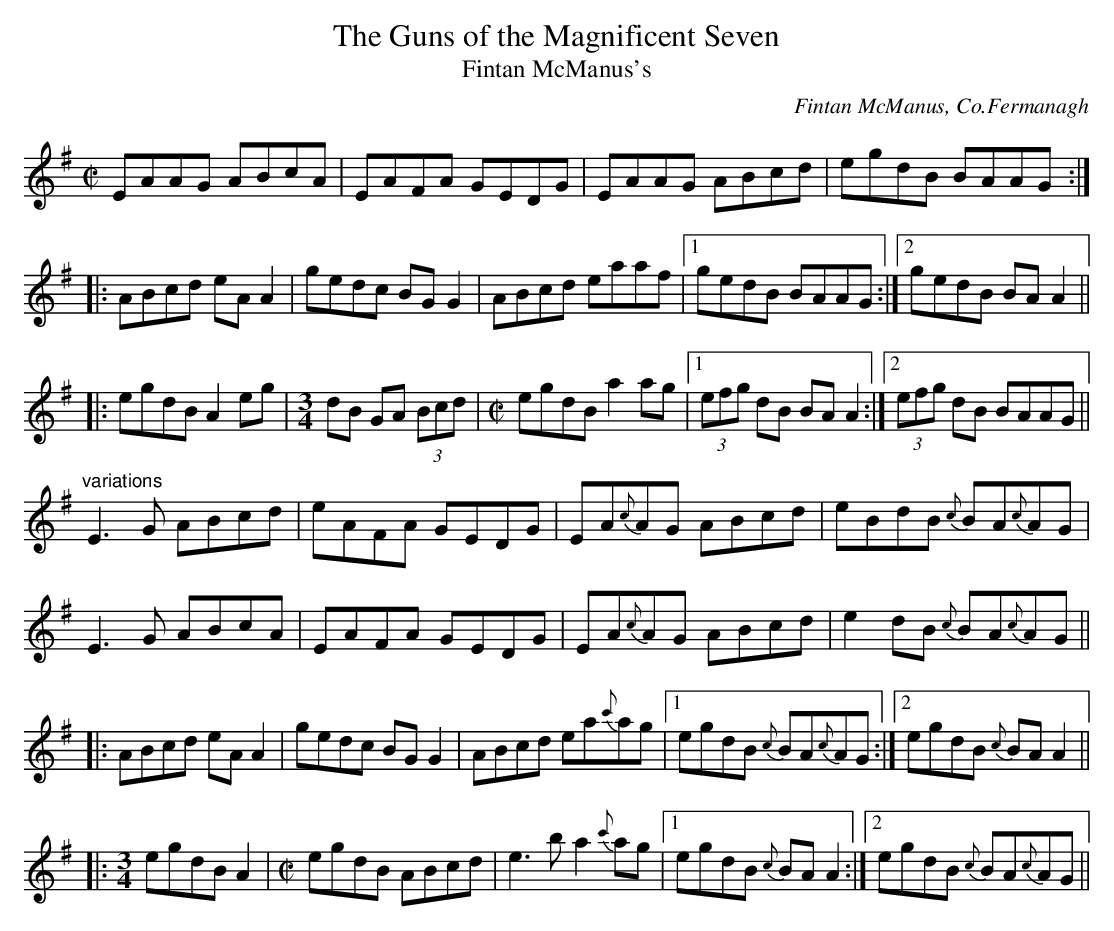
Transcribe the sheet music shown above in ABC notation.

X:1
T:Guns of the Magnificent Seven, The
T:Fintan McManus's
C:Fintan McManus, Co.Fermanagh
M:C|
K:Ador
EAAG ABcA|EAFA GEDG|EAAG ABcd|egdB BAAG:|
|:ABcd eAA2|gedc BGG2|ABcd eaaf|1 gedB BAAG:|2 gedB BAA2||
|:egdB A2eg|[M:3/4]dB GA (3Bcd|[M:C|]egdB a2ag|1 (3efg dB BAA2:|2 (3efg dB BAAG||
"variations"
E3G ABcd|eAFA GEDG|EA{c}AG ABcd|eBdB {c}BA{c}AG|
E3G ABcA|EAFA GEDG|EA{c}AG ABcd|e2dB {c}BA{c}AG||
|:ABcd eAA2|gedc BGG2|ABcd ea{c'}ag|1 egdB {c}BA{c}AG:|2 egdB {c}BAA2||
|:[M:3/4]egdB A2|[M:C|]egdB ABcd|e3b a2{c'}ag|1 egdB {c}BAA2:|2 egdB {c}BA{c}AG||
